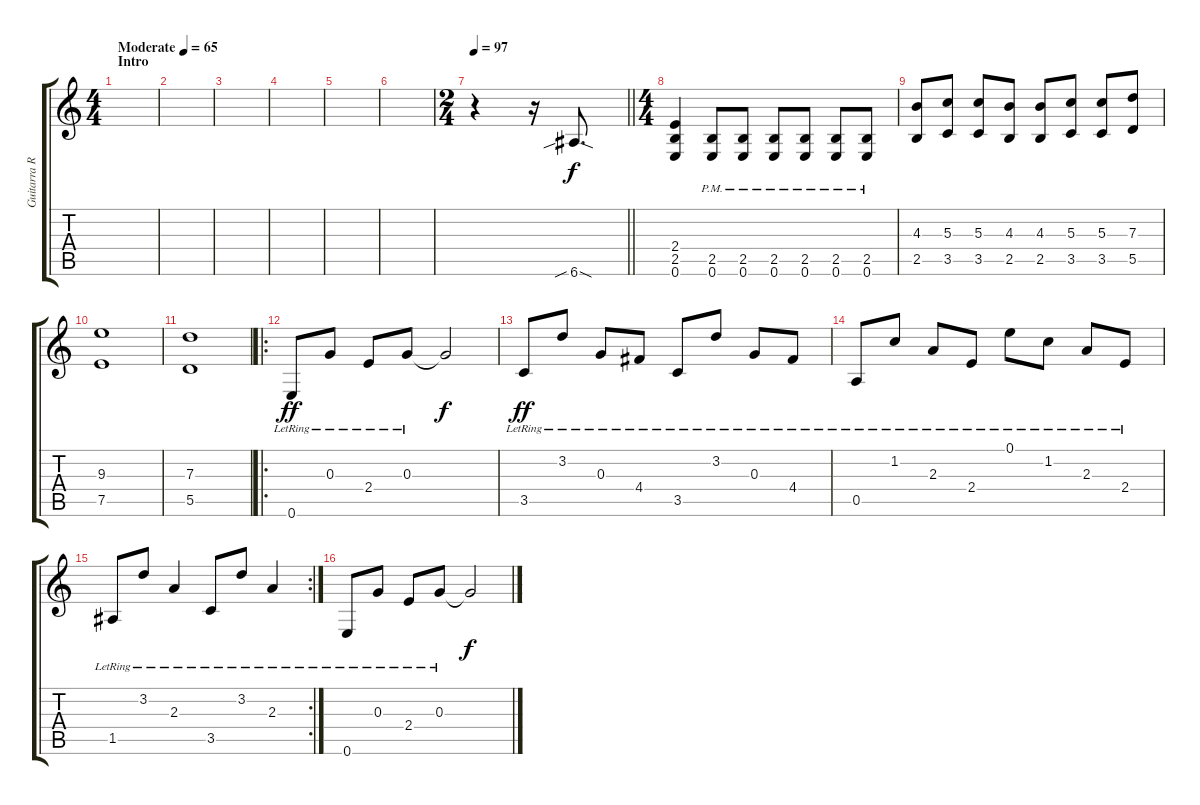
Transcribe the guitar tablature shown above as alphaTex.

\track ("Guitarra Rítmica " "Guitarra R") {instrument distortionguitar}
\staff {score tabs}
\tuning (E4 B3 G3 D3 A2 E2) {hide}
\ts (4 4)
\section ("" "Intro")
\tempo (65 "Moderate")
\clef g2
\ks c
|
|
|
|
|
|
\ts (2 4)
\tempo 97
\barLineRight lightlight
r.4 r.16 6.6{sib sod}.8{d} |
\ts (4 4)
\section ("" "")
(2.4 2.5 0.6).4 (2.5{pm} 0.6{pm}).8 (2.5{pm} 0.6{pm}).8 (2.5{pm} 0.6{pm}).8 (2.5{pm} 0.6{pm}).8 (2.5{pm} 0.6{pm}).8 (2.5{pm} 0.6{pm}).8 |
(4.3 2.5).8 (5.3 3.5).8 (5.3 3.5).8 (4.3 2.5).8 (4.3 2.5).8 (5.3 3.5).8 (5.3 3.5).8 (7.3 5.5).8 |
(9.3 7.5).1 |
(7.3 5.5).1 |
\ro
0.6{lr}.8{dy ff instrument electricguitarclean} 0.3{lr}.8 2.4{lr}.8 0.3{lr}.8 0.3{t}.2{dy f} |
3.5{lr}.8{dy ff} 3.2{lr}.8 0.3{lr}.8 4.4{lr}.8 3.5{lr}.8 3.2{lr}.8 0.3{lr}.8 4.4{lr}.8 |
0.5{lr}.8 1.2{lr}.8 2.3{lr}.8 2.4{lr}.8 0.1{lr}.8 1.2{lr}.8 2.3{lr}.8 2.4{lr}.8 |
\rc 2
1.5{lr}.8 3.2{lr}.8 2.3{lr}.4 3.5{lr}.8 3.2{lr}.8 2.3{lr}.4 |
0.6{lr}.8 0.3{lr}.8 2.4{lr}.8 0.3{lr}.8 0.3{t}.2{dy f}
